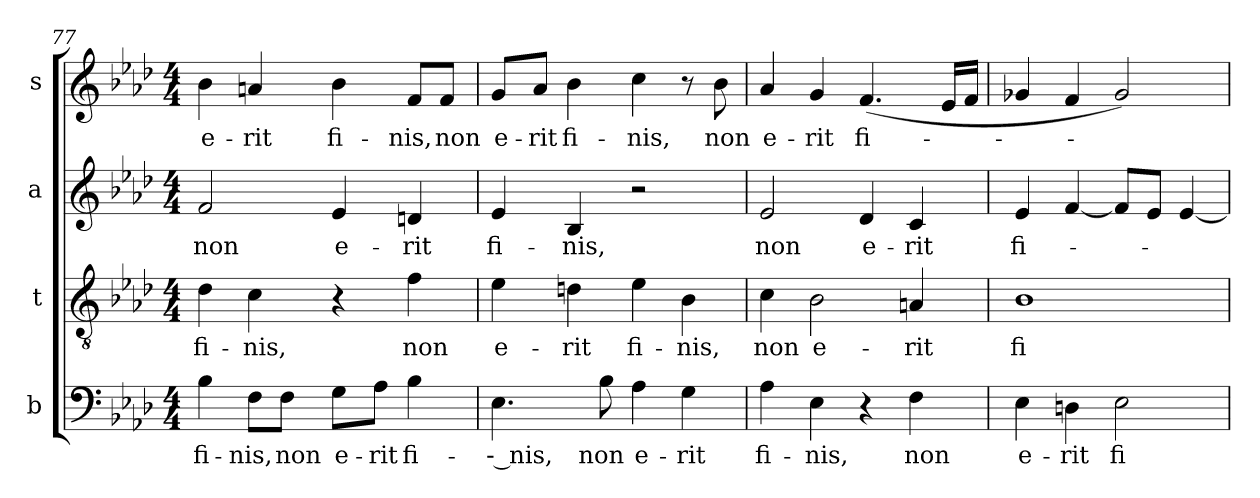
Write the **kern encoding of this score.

**kern	**text	**kern	**text	**kern	**text	**kern	**text
*part4	*part4	*part3	*part3	*part2	*part2	*part1	*part1
*staff4	*staff4	*staff3	*staff3	*staff2	*staff2	*staff1	*staff1
*I"b	*	*I"t	*	*I"a	*	*I"s	*
*clefF4	*	*clefGv2	*	*clefG2	*	*clefG2	*
*	*	*ITrd7c12	*	*	*	*	*
*k[b-e-a-d-]	*	*k[b-e-a-d-]	*	*k[b-e-a-d-]	*	*k[b-e-a-d-]	*
*f:	*	*f:	*	*f:	*	*f:	*
*M4/4	*	*M4/4	*	*M4/4	*	*M4/4	*
=77	=77	=77	=77	=77	=77	=77	=77
!	!LO:LY:b:color=#000000	!	!	!	!	!	!
!	!	!	!LO:LY:b:color=#000000	!	!	!	!
!	!	!	!	!	!LO:LY:b:color=#000000	!	!
!	!	!	!	!	!	!	!LO:LY:b:color=#000000
4B-i\	fi-	4D-i\	fi-	2fi/	non	4b-i\	e-
!	!LO:LY:b:color=#000000	!	!	!	!	!	!
!	!	!	!LO:LY:b:color=#000000	!	!	!	!
!	!	!	!	!	!	!	!LO:LY:b:color=#000000
8Fi\L	-nis,	4Ci\	-nis,	.	.	4ani/	-rit
!	!LO:LY:b:color=#000000	!	!	!	!	!	!
8Fi\J	non	.	.	.	.	.	.
!	!LO:LY:b:color=#000000	!	!	!	!	!	!
!	!	!	!	!	!LO:LY:b:color=#000000	!	!
!	!	!	!	!	!	!	!LO:LY:b:color=#000000
8Gi\L	e-	4r	.	4e-i/	e-	4b-i\	fi-
!	!LO:LY:b:color=#000000	!	!	!	!	!	!
8A-i\J	-rit	.	.	.	.	.	.
!	!LO:LY:b:color=#000000	!	!	!	!	!	!
!	!	!	!LO:LY:b:color=#000000	!	!	!	!
!	!	!	!	!	!LO:LY:b:color=#000000	!	!
!	!	!	!	!	!	!	!LO:LY:b:color=#000000
4B-i\	fi-	4Fi\	non	4dni/	-rit	8fi/L	-nis,
!	!	!	!	!	!	!	!LO:LY:b:color=#000000
.	.	.	.	.	.	8fi/J	non
!!LO:LB:g=z
=78	=78	=78	=78	=78	=78	=78	=78
!	!LO:LY:b:color=#000000	!	!	!	!	!	!
!	!	!	!LO:LY:b:color=#000000	!	!	!	!
!	!	!	!	!	!LO:LY:b:color=#000000	!	!
!	!	!	!	!	!	!	!LO:LY:b:color=#000000
4.E-i\	-- nis,	4E-i\	e-	4e-i/	fi-	8gi/L	e-
!	!	!	!	!	!	!	!LO:LY:b:color=#000000
.	.	.	.	.	.	8a-i/J	-rit
!	!	!	!LO:LY:b:color=#000000	!	!	!	!
!	!	!	!	!	!LO:LY:b:color=#000000	!	!
!	!	!	!	!	!	!	!LO:LY:b:color=#000000
.	.	4Dni\	-rit	4B-i/	-nis,	4b-i\	fi-
!	!LO:LY:b:color=#000000	!	!	!	!	!	!
8B-i\	non	.	.	.	.	.	.
!	!LO:LY:b:color=#000000	!	!	!	!	!	!
!	!	!	!LO:LY:b:color=#000000	!	!	!	!
!	!	!	!	!	!	!	!LO:LY:b:color=#000000
4A-i\	e-	4E-i\	fi-	2r	.	4cci\	-nis,
!	!LO:LY:b:color=#000000	!	!	!	!	!	!
!	!	!	!LO:LY:b:color=#000000	!	!	!	!
4Gi\	-rit	4BB-i\	-nis,	.	.	8r	.
!	!	!	!	!	!	!	!LO:LY:b:color=#000000
.	.	.	.	.	.	8b-i\	non
=79	=79	=79	=79	=79	=79	=79	=79
!	!LO:LY:b:color=#000000	!	!	!	!	!	!
!	!	!	!LO:LY:b:color=#000000	!	!	!	!
!	!	!	!	!	!LO:LY:b:color=#000000	!	!
!	!	!	!	!	!	!	!LO:LY:b:color=#000000
4A-i\	fi-	4Ci\	non	2e-i/	non	4a-i/	e-
!	!LO:LY:b:color=#000000	!	!	!	!	!	!
!	!	!	!LO:LY:b:color=#000000	!	!	!	!
!	!	!	!	!	!	!	!LO:LY:b:color=#000000
4E-i\	-nis,	2BB-i\	e-	.	.	4gi/	-rit
!	!	!	!	!	!LO:LY:b:color=#000000	!	!
!	!	!	!	!	!	!	!LO:LY:b:color=#000000
4r	.	.	.	4d-i/	e-	(4.fi/	fi-
!	!LO:LY:b:color=#000000	!	!	!	!	!	!
!	!	!	!LO:LY:b:color=#000000	!	!	!	!
!	!	!	!	!	!LO:LY:b:color=#000000	!	!
4Fi\	non	4AAni/	-rit	4ci/	-rit	.	.
.	.	.	.	.	.	16e-i/LL	.
.	.	.	.	.	.	16fi/JJ	.
=80	=80	=80	=80	=80	=80	=80	=80
!	!LO:LY:b:color=#000000	!	!	!	!	!	!
!	!	!	!LO:LY:b:color=#000000	!	!	!	!
!	!	!	!	!	!LO:LY:b:color=#000000	!	!
4E-i\	e-	1BB-i	fi-	4e-i/	fi-	4g-Xi/	.
!	!LO:LY:b:color=#000000	!	!	!	!	!	!
4Dni\	-rit	.	.	[4fi/	.	4fi/	.
!	!LO:LY:b:color=#000000	!	!	!	!	!	!
2E-i\	fi-	.	.	8fi/L]	.	2g-i/)	.
.	.	.	.	8e-i/J	.	.	.
.	.	.	.	[4e-i/	.	.	.
=	=	=	=	=	=	=	=
*-	*-	*-	*-	*-	*-	*-	*-
